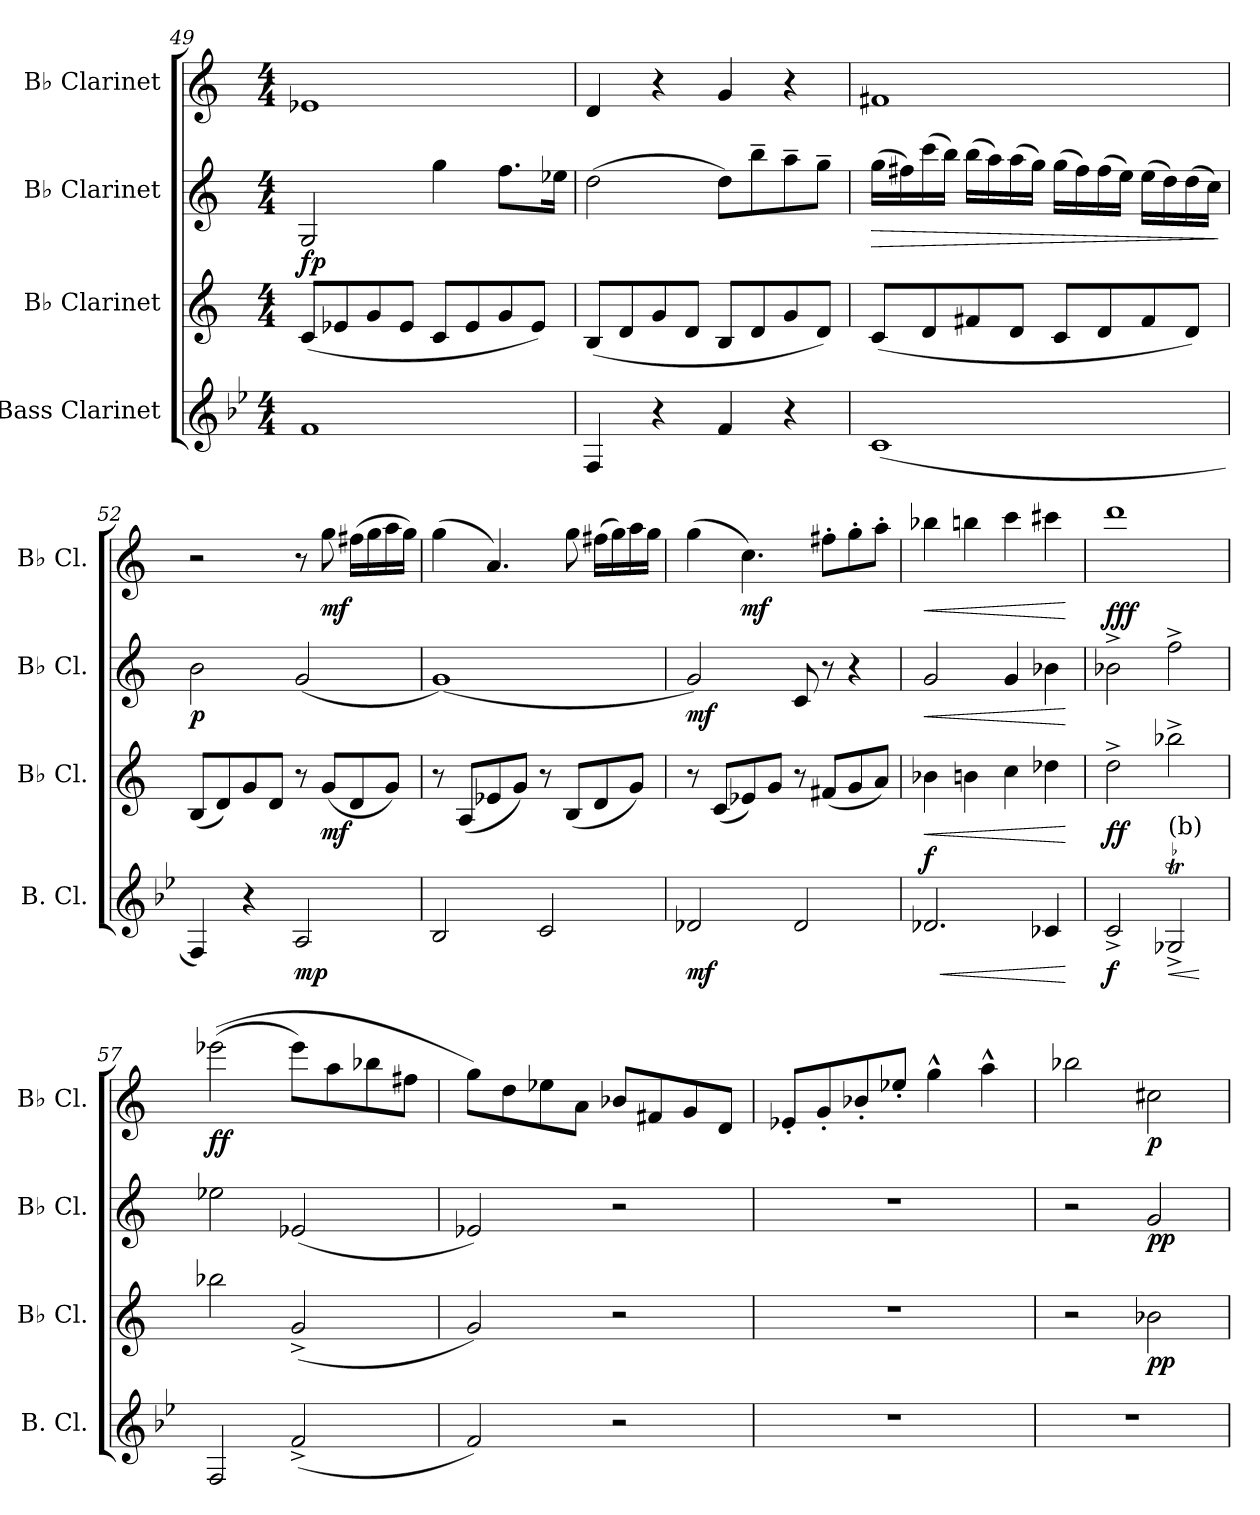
**kern	**dynam	**kern	**dynam	**kern	**dynam	**kern	**dynam
*part4	*part4	*part3	*part3	*part2	*part2	*part1	*part1
*staff4	*staff4	*staff3	*staff3	*staff2	*staff2	*staff1	*staff1
*I"Bass Clarinet	*	*I"B♭ Clarinet	*	*I"B♭ Clarinet	*	*I"B♭ Clarinet	*
*I'B. Cl.	*	*I'B♭ Cl.	*	*I'B♭ Cl.	*	*I'B♭ Cl.	*
*clefG2	*	*clefG2	*	*clefG2	*	*clefG2	*
*ITrd8c14	*	*ITrd1c2	*	*ITrd1c2	*	*ITrd1c2	*
*k[b-e-]	*	*k[b-e-]	*	*k[b-e-]	*	*k[b-e-]	*
*M4/4	*	*M4/4	*	*M4/4	*	*M4/4	*
=49	=49	=49	=49	=49	=49	=49	=49
!	!	!	!LO:DY:a	!	!	!	!
!	!	!	!LO:DY:n=1:b	!	!	!	!
1F	.	(8B-/L	f p	2F/	.	1d-X	.
.	.	8d-X/	.	.	.	.	.
.	.	8f/	.	.	.	.	.
.	.	8d-/J	.	.	.	.	.
.	.	8B-/L	.	4ff\	.	.	.
.	.	8d-/	.	.	.	.	.
.	.	8f/	.	8.ee-\L	.	.	.
.	.	8d-/J)	.	.	.	.	.
.	.	.	.	16dd-X\Jk	.	.	.
=50	=50	=50	=50	=50	=50	=50	=50
4FF/	.	(8A/L	.	(2cc\	.	4c/	.
.	.	8c/	.	.	.	.	.
4r	.	8f/	.	.	.	4r	.
.	.	8c/J	.	.	.	.	.
4F/	.	8A/L	.	8cc\L)	.	4f/	.
.	.	8c/	.	8aa~\	.	.	.
4r	.	8f/	.	8gg~\	.	4r	.
.	.	8c/J)	.	8ff~\J	.	.	.
!!LO:LB:g=z
=51	=51	=51	=51	=51	=51	=51	=51
!	!	!	!	!	!LO:HP:b	!	!
(1C	.	(8B-/L	.	(16ff\LL	>	1en	.
.	.	.	.	16een\)	.	.	.
.	.	8c/	.	(16bb-\	.	.	.
.	.	.	.	16aa\JJ)	.	.	.
.	.	8en/	.	(16aa\LL	.	.	.
.	.	.	.	16gg\)	.	.	.
.	.	8c/J	.	(16gg\	.	.	.
.	.	.	.	16ff\JJ)	.	.	.
.	.	8B-/L	.	(16ff\LL	.	.	.
.	.	.	.	16ee\)	.	.	.
.	.	8c/	.	(16ee\	.	.	.
.	.	.	.	16dd\JJ)	.	.	.
.	.	8e/	.	(16dd\LL	.	.	.
.	.	.	.	16cc\)	.	.	.
.	.	8c/J)	.	(16cc\	.	.	.
.	.	.	.	16b-\JJ)	.	.	.
.	.	.	.	.	]	.	.
=52	=52	=52	=52	=52	=52	=52	=52
!	!	!	!	!	!LO:DY:b	!	!
4FF/)	.	(8A/L	.	2a\	p	2r	.
.	.	8c/)	.	.	.	.	.
4r	.	8f/	.	.	.	.	.
.	.	8c/J	.	.	.	.	.
!	!LO:DY:b	!	!	!	!	!	!
2AA/	mp	8r	.	(2f/	.	8r	.
!	!	!	!LO:DY:b	!	!	!	!LO:DY:b
.	.	(8f/L	mf	.	.	8ff\	mf
.	.	8c/	.	.	.	(16een\LL	.
.	.	.	.	.	.	16ff\	.
.	.	8f/J)	.	.	.	16gg\	.
.	.	.	.	.	.	16ff\JJ)	.
=53	=53	=53	=53	=53	=53	=53	=53
2BB-/	.	8r	.	(1f)	.	(4ff\	.
.	.	(8G/L	.	.	.	.	.
.	.	8d-X/	.	.	.	4.g/)	.
.	.	8f/J)	.	.	.	.	.
2C/	.	8r	.	.	.	.	.
.	.	(8A/L	.	.	.	8ff\	.
.	.	8c/	.	.	.	(16een\LL	.
.	.	.	.	.	.	16ff\)	.
.	.	8f/J)	.	.	.	16gg\	.
.	.	.	.	.	.	16ff\JJ	.
!!LO:LB:g=z
=54	=54	=54	=54	=54	=54	=54	=54
!	!LO:DY:b	!	!	!	!LO:DY:b	!	!
2D-X/	mf	8r	.	2f/)	mf	(4ff\	.
.	.	(8B-/L	.	.	.	.	.
!	!	!	!	!	!	!	!LO:DY:b
.	.	8d-X/)	.	.	.	4.b-\)	mf
.	.	8f/J	.	.	.	.	.
2D-/	.	8r	.	8B-/	.	.	.
.	.	(8en/L	.	8r	.	8een'\L	.
.	.	8f/	.	4r	.	8ff'\	.
.	.	8g/J)	.	.	.	8gg'\J	.
=55	=55	=55	=55	=55	=55	=55	=55
!	!LO:HP:b	!	!LO:HP:b	!	!LO:HP:b	!	!LO:HP:b
!	!LO:DY:n=1:a	!	!	!	!	!	!
2.D-X/	< f	4a-X\	<	2f/	<	4aa-X\	<
.	.	4an\	.	.	.	4aan\	.
.	.	4b-\	.	4f/	.	4bb-\	.
4C-X/	.	4cc-X\	.	4a-X\	.	4bbn\	.
.	[	.	[	.	[	.	[
=56	=56	=56	=56	=56	=56	=56	=56
!	!LO:DY:b	!	!LO:DY:b	!	!LO:DY:a	!	!
!	!	!	!	!	!LO:DY:n=1:b	!	!
2C^/	f	2cc^\	ff	2a-X^\	f ff	1ccc	.
!LO:TX:a:t=(b)	!	!	!	!	!	!	!
!	!LO:HP:b	!	!	!	!	!	!
2GG-XT^/	<	2aa-X^\	.	2ee-^\	.	.	.
.	[	.	.	.	.	.	.
=57	=57	=57	=57	=57	=57	=57	=57
!	!	!	!	!	!	!	!LO:DY:b
2FF/	.	2aa-X\	.	2dd-X\	.	((2ddd-X\	ff
(2F^/	.	(2f^/	.	(2d-X/	.	8ddd-\L)	.
.	.	.	.	.	.	8gg\	.
.	.	.	.	.	.	8aa-X\	.
.	.	.	.	.	.	8een\J	.
=58	=58	=58	=58	=58	=58	=58	=58
2F/)	.	2f/)	.	2d-X/)	.	8ff\L)	.
.	.	.	.	.	.	8cc\	.
.	.	.	.	.	.	8dd-X\	.
.	.	.	.	.	.	8g\J	.
2r	.	2r	.	2r	.	8a-X/L	.
.	.	.	.	.	.	8en/	.
.	.	.	.	.	.	8f/	.
.	.	.	.	.	.	8c/J	.
!!LO:PB:g=z
=59	=59	=59	=59	=59	=59	=59	=59
1r	.	1r	.	1r	.	8d-X'/L	.
.	.	.	.	.	.	8f'/	.
.	.	.	.	.	.	8a-X'/	.
.	.	.	.	.	.	8dd-X'/J	.
.	.	.	.	.	.	4ff^^\	.
.	.	.	.	.	.	4gg^^\	.
=60	=60	=60	=60	=60	=60	=60	=60
1r	.	2r	.	2r	.	2aa-X\	.
!	!	!	!LO:DY:b	!	!LO:DY:b	!	!LO:DY:b
.	.	2a-X\	pp	2f/	pp	2bn\	p
=	=	=	=	=	=	=	=
*-	*-	*-	*-	*-	*-	*-	*-
